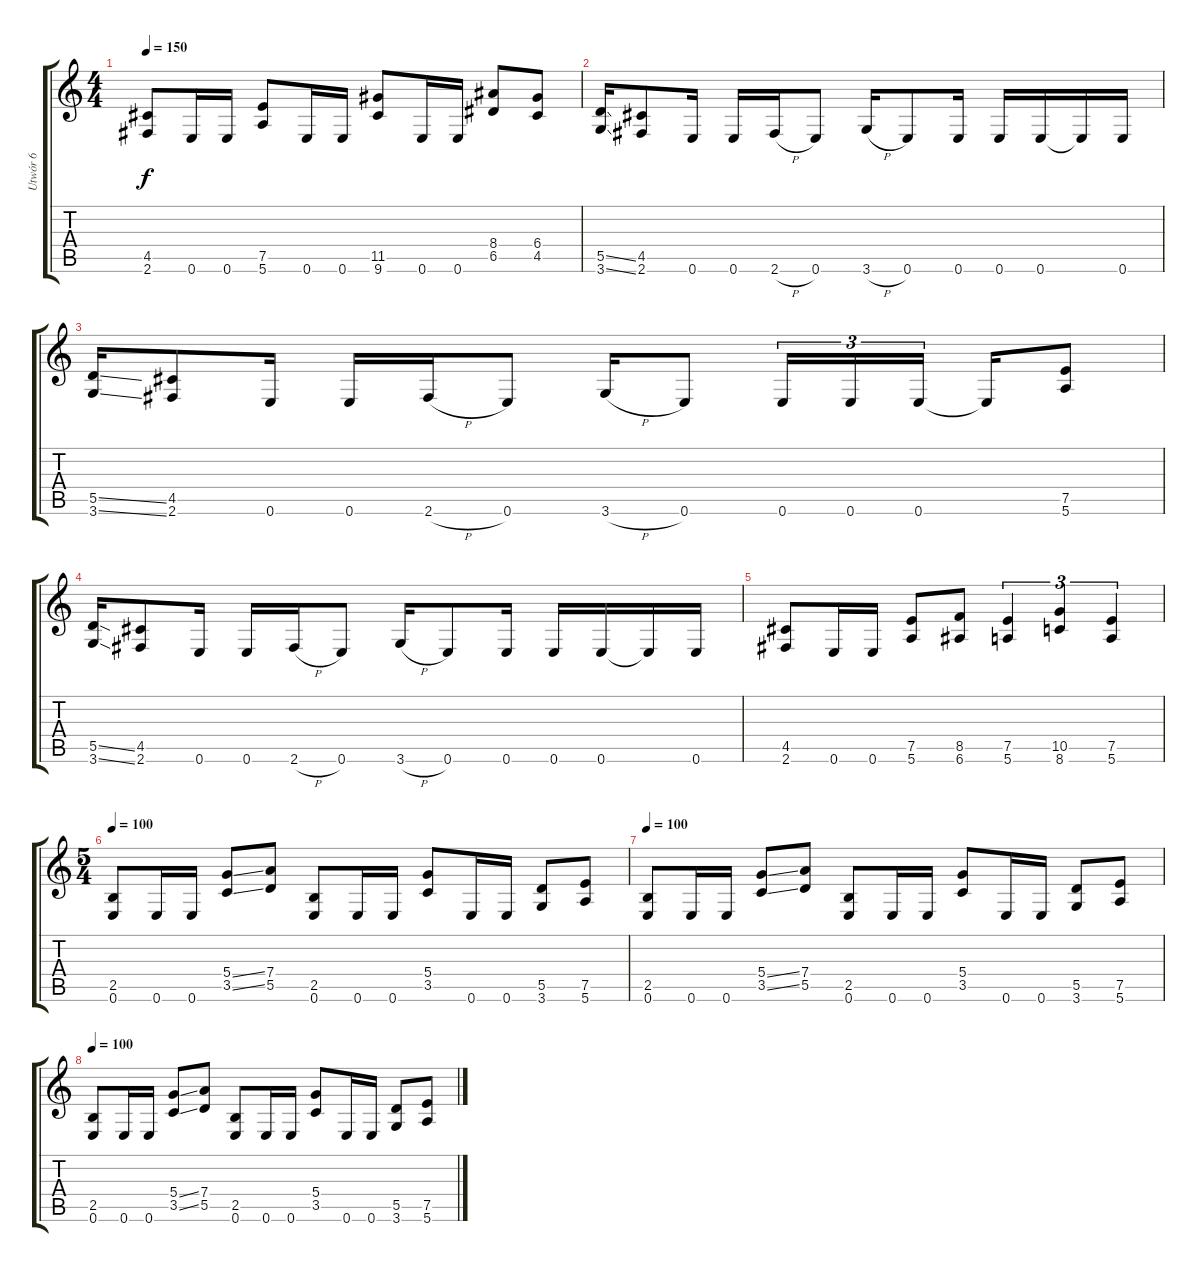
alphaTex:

\track ("Utwór 6" "Utwór 6") {instrument distortionguitar}
\staff {score tabs}
\tuning (E4 B3 G3 D3 A2 E2) {hide}
\ts (4 4)
\tempo 150
\clef g2
\ks c
(4.5 2.6).8{dy f} 0.6.16 0.6.16 (7.5 5.6).8 0.6.16 0.6.16 (11.5 9.6).8 0.6.16 0.6.16 (8.4 6.5).8 (6.4 4.5).8 |
(5.5{ss} 3.6{ss}).16 (4.5 2.6).8 0.6.16 0.6.16 2.6{h}.16 0.6.8 3.6{h}.16 0.6.8 0.6.16 0.6.16 0.6.16 0.6{t}.16 0.6.16 |
(5.5{ss} 3.6{ss}).16 (4.5 2.6).8 0.6.16 0.6.16 2.6{h}.16 0.6.8 3.6{h}.16 0.6.8 0.6.16{tu (3 2)} 0.6.16{tu (3 2)} 0.6.16{tu (3 2)} 0.6{t}.16 (7.5 5.6).8 |
(5.5{ss} 3.6{ss}).16 (4.5 2.6).8 0.6.16 0.6.16 2.6{h}.16 0.6.8 3.6{h}.16 0.6.8 0.6.16 0.6.16 0.6.16 0.6{t}.16 0.6.16 |
(4.5 2.6).8 0.6.16 0.6.16 (7.5 5.6).8 (8.5 6.6).8 (7.5 5.6).4{tu (3 2)} (10.5 8.6).4{tu (3 2)} (7.5 5.6).4{tu (3 2)} |
\ts (5 4)
\tempo 100
(2.5 0.6).8 0.6.16 0.6.16 (5.4{ss} 3.5{ss}).8 (7.4 5.5).8 (2.5 0.6).8 0.6.16 0.6.16 (5.4 3.5).8 0.6.16 0.6.16 (5.5 3.6).8 (7.5 5.6).8 |
\tempo 100
(2.5 0.6).8 0.6.16 0.6.16 (5.4{ss} 3.5{ss}).8 (7.4 5.5).8 (2.5 0.6).8 0.6.16 0.6.16 (5.4 3.5).8 0.6.16 0.6.16 (5.5 3.6).8 (7.5 5.6).8 |
\tempo 100
(2.5 0.6).8 0.6.16 0.6.16 (5.4{ss} 3.5{ss}).8 (7.4 5.5).8 (2.5 0.6).8 0.6.16 0.6.16 (5.4 3.5).8 0.6.16 0.6.16 (5.5 3.6).8 (7.5 5.6).8
